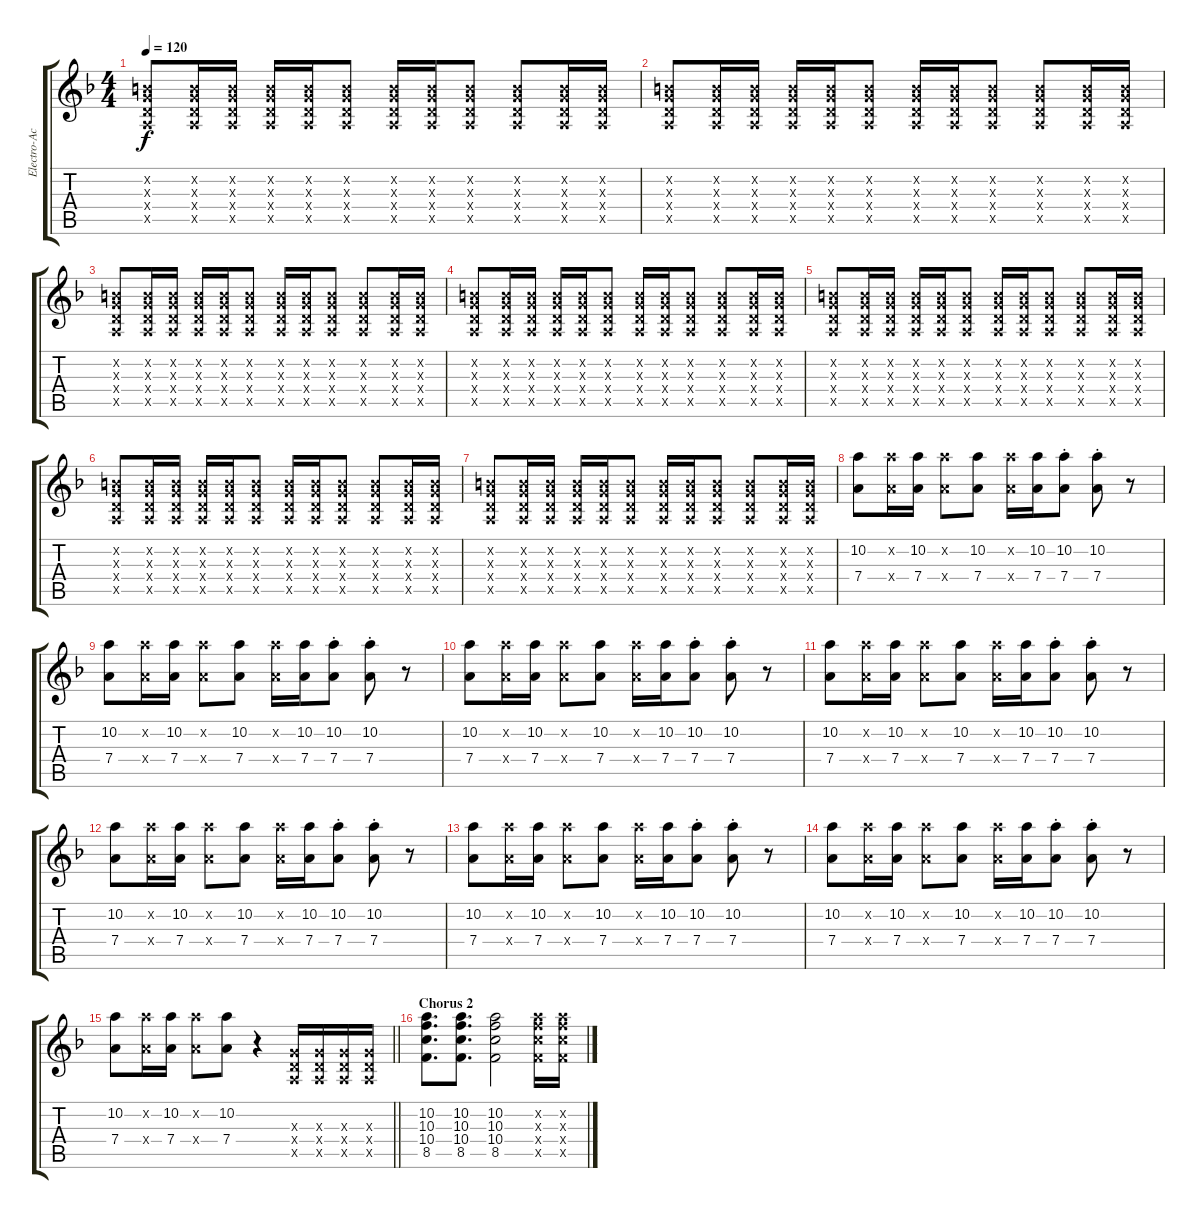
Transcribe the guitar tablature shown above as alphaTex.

\track ("Electro-Acoustic Guitar (Distortion)" "Electro-Ac") {instrument acousticguitarnylon}
\staff {score tabs}
\tuning (E4 B3 G3 D3 A2 E2) {hide}
\ts (4 4)
\tempo 120
\clef g2
\ks f
(0.2{x} 0.3{x} 0.4{x} 0.5{x}).8{dy f} (0.2{x} 0.3{x} 0.4{x} 0.5{x}).16 (0.2{x} 0.3{x} 0.4{x} 0.5{x}).16 (0.2{x} 0.3{x} 0.4{x} 0.5{x}).16 (0.2{x} 0.3{x} 0.4{x} 0.5{x}).16 (0.2{x} 0.3{x} 0.4{x} 0.5{x}).8 (0.2{x} 0.3{x} 0.4{x} 0.5{x}).16 (0.2{x} 0.3{x} 0.4{x} 0.5{x}).16 (0.2{x} 0.3{x} 0.4{x} 0.5{x}).8 (0.2{x} 0.3{x} 0.4{x} 0.5{x}).8 (0.2{x} 0.3{x} 0.4{x} 0.5{x}).16 (0.2{x} 0.3{x} 0.4{x} 0.5{x}).16 |
(0.2{x} 0.3{x} 0.4{x} 0.5{x}).8 (0.2{x} 0.3{x} 0.4{x} 0.5{x}).16 (0.2{x} 0.3{x} 0.4{x} 0.5{x}).16 (0.2{x} 0.3{x} 0.4{x} 0.5{x}).16 (0.2{x} 0.3{x} 0.4{x} 0.5{x}).16 (0.2{x} 0.3{x} 0.4{x} 0.5{x}).8 (0.2{x} 0.3{x} 0.4{x} 0.5{x}).16 (0.2{x} 0.3{x} 0.4{x} 0.5{x}).16 (0.2{x} 0.3{x} 0.4{x} 0.5{x}).8 (0.2{x} 0.3{x} 0.4{x} 0.5{x}).8 (0.2{x} 0.3{x} 0.4{x} 0.5{x}).16 (0.2{x} 0.3{x} 0.4{x} 0.5{x}).16 |
(0.2{x} 0.3{x} 0.4{x} 0.5{x}).8 (0.2{x} 0.3{x} 0.4{x} 0.5{x}).16 (0.2{x} 0.3{x} 0.4{x} 0.5{x}).16 (0.2{x} 0.3{x} 0.4{x} 0.5{x}).16 (0.2{x} 0.3{x} 0.4{x} 0.5{x}).16 (0.2{x} 0.3{x} 0.4{x} 0.5{x}).8 (0.2{x} 0.3{x} 0.4{x} 0.5{x}).16 (0.2{x} 0.3{x} 0.4{x} 0.5{x}).16 (0.2{x} 0.3{x} 0.4{x} 0.5{x}).8 (0.2{x} 0.3{x} 0.4{x} 0.5{x}).8 (0.2{x} 0.3{x} 0.4{x} 0.5{x}).16 (0.2{x} 0.3{x} 0.4{x} 0.5{x}).16 |
(0.2{x} 0.3{x} 0.4{x} 0.5{x}).8 (0.2{x} 0.3{x} 0.4{x} 0.5{x}).16 (0.2{x} 0.3{x} 0.4{x} 0.5{x}).16 (0.2{x} 0.3{x} 0.4{x} 0.5{x}).16 (0.2{x} 0.3{x} 0.4{x} 0.5{x}).16 (0.2{x} 0.3{x} 0.4{x} 0.5{x}).8 (0.2{x} 0.3{x} 0.4{x} 0.5{x}).16 (0.2{x} 0.3{x} 0.4{x} 0.5{x}).16 (0.2{x} 0.3{x} 0.4{x} 0.5{x}).8 (0.2{x} 0.3{x} 0.4{x} 0.5{x}).8 (0.2{x} 0.3{x} 0.4{x} 0.5{x}).16 (0.2{x} 0.3{x} 0.4{x} 0.5{x}).16 |
(0.2{x} 0.3{x} 0.4{x} 0.5{x}).8 (0.2{x} 0.3{x} 0.4{x} 0.5{x}).16 (0.2{x} 0.3{x} 0.4{x} 0.5{x}).16 (0.2{x} 0.3{x} 0.4{x} 0.5{x}).16 (0.2{x} 0.3{x} 0.4{x} 0.5{x}).16 (0.2{x} 0.3{x} 0.4{x} 0.5{x}).8 (0.2{x} 0.3{x} 0.4{x} 0.5{x}).16 (0.2{x} 0.3{x} 0.4{x} 0.5{x}).16 (0.2{x} 0.3{x} 0.4{x} 0.5{x}).8 (0.2{x} 0.3{x} 0.4{x} 0.5{x}).8 (0.2{x} 0.3{x} 0.4{x} 0.5{x}).16 (0.2{x} 0.3{x} 0.4{x} 0.5{x}).16 |
(0.2{x} 0.3{x} 0.4{x} 0.5{x}).8 (0.2{x} 0.3{x} 0.4{x} 0.5{x}).16 (0.2{x} 0.3{x} 0.4{x} 0.5{x}).16 (0.2{x} 0.3{x} 0.4{x} 0.5{x}).16 (0.2{x} 0.3{x} 0.4{x} 0.5{x}).16 (0.2{x} 0.3{x} 0.4{x} 0.5{x}).8 (0.2{x} 0.3{x} 0.4{x} 0.5{x}).16 (0.2{x} 0.3{x} 0.4{x} 0.5{x}).16 (0.2{x} 0.3{x} 0.4{x} 0.5{x}).8 (0.2{x} 0.3{x} 0.4{x} 0.5{x}).8 (0.2{x} 0.3{x} 0.4{x} 0.5{x}).16 (0.2{x} 0.3{x} 0.4{x} 0.5{x}).16 |
(0.2{x} 0.3{x} 0.4{x} 0.5{x}).8 (0.2{x} 0.3{x} 0.4{x} 0.5{x}).16 (0.2{x} 0.3{x} 0.4{x} 0.5{x}).16 (0.2{x} 0.3{x} 0.4{x} 0.5{x}).16 (0.2{x} 0.3{x} 0.4{x} 0.5{x}).16 (0.2{x} 0.3{x} 0.4{x} 0.5{x}).8 (0.2{x} 0.3{x} 0.4{x} 0.5{x}).16 (0.2{x} 0.3{x} 0.4{x} 0.5{x}).16 (0.2{x} 0.3{x} 0.4{x} 0.5{x}).8 (0.2{x} 0.3{x} 0.4{x} 0.5{x}).8 (0.2{x} 0.3{x} 0.4{x} 0.5{x}).16 (0.2{x} 0.3{x} 0.4{x} 0.5{x}).16 |
(10.2 7.4).8 (10.2{x} 7.4{x}).16 (10.2 7.4).16 (10.2{x} 7.4{x}).8 (10.2 7.4).8 (10.2{x} 7.4{x}).16 (10.2 7.4).16 (10.2{st} 7.4{st}).8 (10.2{st} 7.4{st}).8 r.8 |
(10.2 7.4).8 (10.2{x} 7.4{x}).16 (10.2 7.4).16 (10.2{x} 7.4{x}).8 (10.2 7.4).8 (10.2{x} 7.4{x}).16 (10.2 7.4).16 (10.2{st} 7.4{st}).8 (10.2{st} 7.4{st}).8 r.8 |
(10.2 7.4).8 (10.2{x} 7.4{x}).16 (10.2 7.4).16 (10.2{x} 7.4{x}).8 (10.2 7.4).8 (10.2{x} 7.4{x}).16 (10.2 7.4).16 (10.2{st} 7.4{st}).8 (10.2{st} 7.4{st}).8 r.8 |
(10.2 7.4).8 (10.2{x} 7.4{x}).16 (10.2 7.4).16 (10.2{x} 7.4{x}).8 (10.2 7.4).8 (10.2{x} 7.4{x}).16 (10.2 7.4).16 (10.2{st} 7.4{st}).8 (10.2{st} 7.4{st}).8 r.8 |
(10.2 7.4).8 (10.2{x} 7.4{x}).16 (10.2 7.4).16 (10.2{x} 7.4{x}).8 (10.2 7.4).8 (10.2{x} 7.4{x}).16 (10.2 7.4).16 (10.2{st} 7.4{st}).8 (10.2{st} 7.4{st}).8 r.8 |
(10.2 7.4).8 (10.2{x} 7.4{x}).16 (10.2 7.4).16 (10.2{x} 7.4{x}).8 (10.2 7.4).8 (10.2{x} 7.4{x}).16 (10.2 7.4).16 (10.2{st} 7.4{st}).8 (10.2{st} 7.4{st}).8 r.8 |
(10.2 7.4).8 (10.2{x} 7.4{x}).16 (10.2 7.4).16 (10.2{x} 7.4{x}).8 (10.2 7.4).8 (10.2{x} 7.4{x}).16 (10.2 7.4).16 (10.2{st} 7.4{st}).8 (10.2{st} 7.4{st}).8 r.8 |
\barLineRight lightlight
(10.2 7.4).8 (10.2{x} 7.4{x}).16 (10.2 7.4).16 (10.2{x} 7.4{x}).8 (10.2 7.4).8 r.4 (0.3{x} 0.4{x} 0.5{x}).16 (0.3{x} 0.4{x} 0.5{x}).16 (0.3{x} 0.4{x} 0.5{x}).16 (0.3{x} 0.4{x} 0.5{x}).16 |
\section ("" "Chorus 2")
(10.2 10.3 10.4 8.5).8{d} (10.2 10.3 10.4 8.5).8{d} (10.2 10.3 10.4 8.5).2 (10.2{x} 10.3{x} 10.4{x} 8.5{x}).16 (10.2{x} 10.3{x} 10.4{x} 8.5{x}).16
